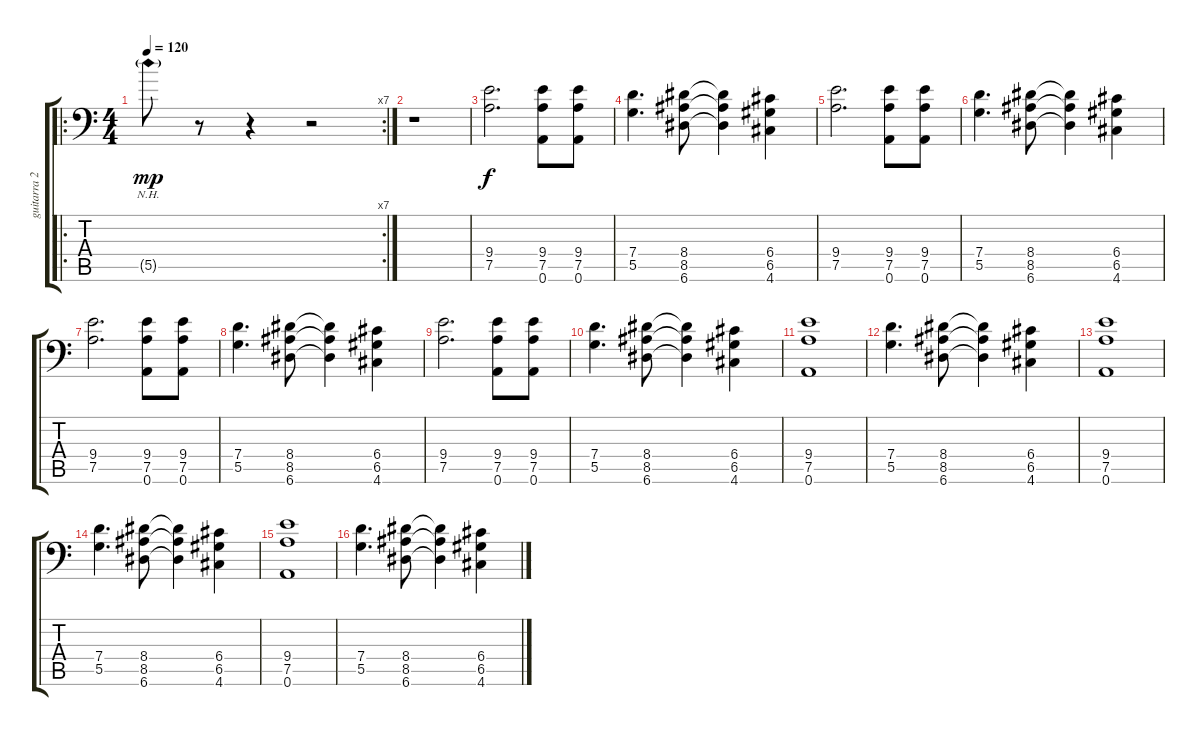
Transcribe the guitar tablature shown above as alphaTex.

\track ("guitarra 2" "guitarra 2") {instrument distortionguitar}
\staff {score tabs}
\tuning (D4 A3 F3 G2 D2 A1) {hide}
\ro
\rc 7
\ts (4 4)
\tempo 120
\clef f4
\ks c
5.5{nh g}.8{dy mp} r.8 r.4 r.2 |
r.1 |
(9.4 7.5).2{d dy f instrument distortionguitar} (9.4 7.5 0.6).8 (9.4 7.5 0.6).8 |
(7.4 5.5).4{d} (8.4 8.5 6.6).8 (8.4{t} 8.5{t} 6.6{t}).4 (6.4 6.5 4.6).4 |
(9.4 7.5).2{d} (9.4 7.5 0.6).8 (9.4 7.5 0.6).8 |
(7.4 5.5).4{d} (8.4 8.5 6.6).8 (8.4{t} 8.5{t} 6.6{t}).4 (6.4 6.5 4.6).4 |
(9.4 7.5).2{d} (9.4 7.5 0.6).8 (9.4 7.5 0.6).8 |
(7.4 5.5).4{d} (8.4 8.5 6.6).8 (8.4{t} 8.5{t} 6.6{t}).4 (6.4 6.5 4.6).4 |
(9.4 7.5).2{d} (9.4 7.5 0.6).8 (9.4 7.5 0.6).8 |
(7.4 5.5).4{d} (8.4 8.5 6.6).8 (8.4{t} 8.5{t} 6.6{t}).4 (6.4 6.5 4.6).4 |
(9.4 7.5 0.6).1 |
(7.4 5.5).4{d} (8.4 8.5 6.6).8 (8.4{t} 8.5{t} 6.6{t}).4 (6.4 6.5 4.6).4 |
(9.4 7.5 0.6).1 |
(7.4 5.5).4{d} (8.4 8.5 6.6).8 (8.4{t} 8.5{t} 6.6{t}).4 (6.4 6.5 4.6).4 |
(9.4 7.5 0.6).1 |
(7.4 5.5).4{d} (8.4 8.5 6.6).8 (8.4{t} 8.5{t} 6.6{t}).4 (6.4 6.5 4.6).4
